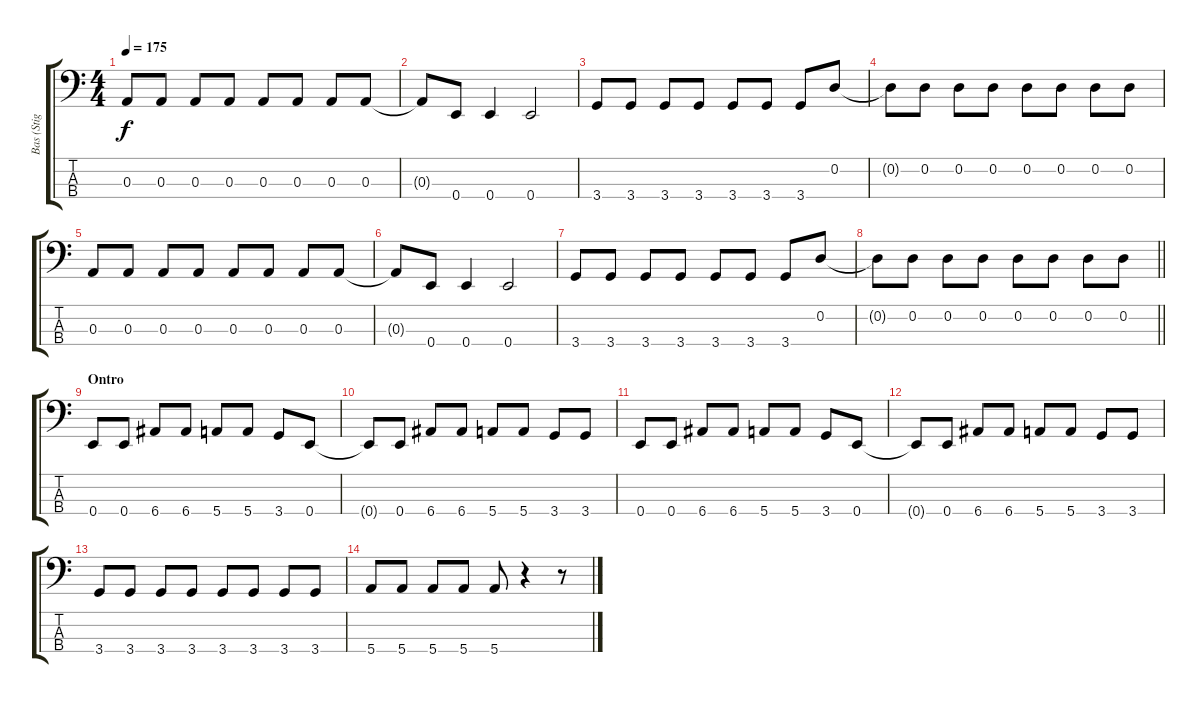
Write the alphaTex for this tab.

\track ("Bas (Stig Pedersen)" "Bas (Stig ") {instrument electricbasspick}
\staff {score tabs}
\tuning (G2 D2 A1 E1) {hide}
\ts (4 4)
\tempo 175
\clef f4
\ks c
0.3.8{dy f} 0.3.8 0.3.8 0.3.8 0.3.8 0.3.8 0.3.8 0.3.8 |
0.3{t}.8 0.4.8 0.4.4 0.4.2 |
3.4.8 3.4.8 3.4.8 3.4.8 3.4.8 3.4.8 3.4.8 0.2.8 |
0.2{t}.8 0.2.8 0.2.8 0.2.8 0.2.8 0.2.8 0.2.8 0.2.8 |
0.3.8 0.3.8 0.3.8 0.3.8 0.3.8 0.3.8 0.3.8 0.3.8 |
0.3{t}.8 0.4.8 0.4.4 0.4.2 |
3.4.8 3.4.8 3.4.8 3.4.8 3.4.8 3.4.8 3.4.8 0.2.8 |
\barLineRight lightlight
0.2{t}.8 0.2.8 0.2.8 0.2.8 0.2.8 0.2.8 0.2.8 0.2.8 |
\section ("" "Ontro")
0.4.8 0.4.8 6.4.8 6.4.8 5.4.8 5.4.8 3.4.8 0.4.8 |
0.4{t}.8 0.4.8 6.4.8 6.4.8 5.4.8 5.4.8 3.4.8 3.4.8 |
0.4.8 0.4.8 6.4.8 6.4.8 5.4.8 5.4.8 3.4.8 0.4.8 |
0.4{t}.8 0.4.8 6.4.8 6.4.8 5.4.8 5.4.8 3.4.8 3.4.8 |
3.4.8 3.4.8 3.4.8 3.4.8 3.4.8 3.4.8 3.4.8 3.4.8 |
5.4.8 5.4.8 5.4.8 5.4.8 5.4.8 r.4 r.8
